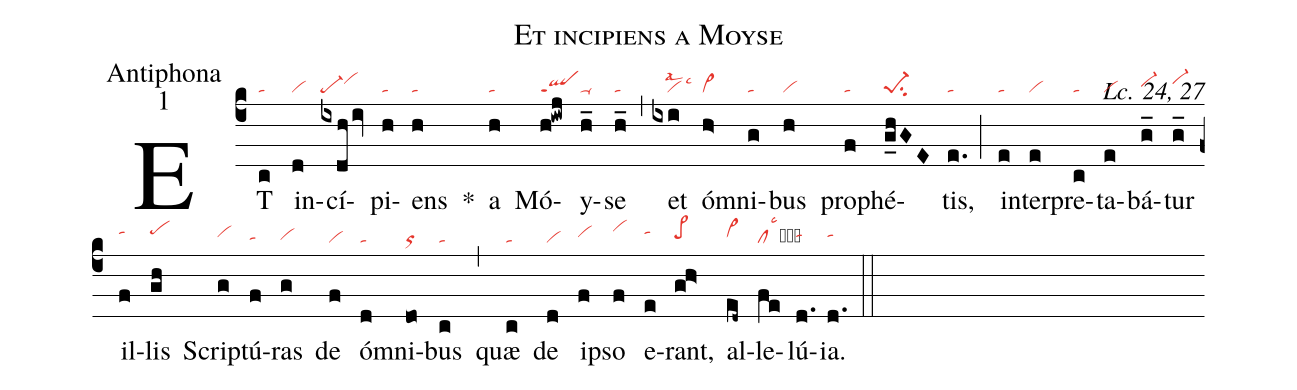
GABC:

name: Et incipiens a Moyse;
office-part: Antiphona;
mode: 1;
commentary: Lc. 24, 27;
nabc-lines: 1;
%%
(c4)
ET(c|ta) in(d|vi)cí(ixdh/iv|pe-vihi)pi(h|ta)ens(h|ta) *()
a(h|ta) Mó(h!iwj|qlppt1)y(h_|ta-)se(h_|ta) (,)
et(ixi|///vilsal2lsc3) óm(h>|vi>)ni(g|ta)bus(h|vi) pro(f|ta)phé(g_hGE|pe-1su2)tis,(e.|ta) (;)
in(e|ta)ter(e|vi)pre(c|ta)ta(e|vi)bá(g_|vi-hh)tur(g_|vi-hi) il(f|tahi)lis(gh|pehi) Scrip(g|vihh)tú(f|tahg)ras(g|vihg) de(f|vi) óm(d|ta)ni(do|or)bus(c|ta) (,)
quæ(c|ta) de(d|vi) ip(f|vihh)so(f|vihj) e(e|tahi)rant,(gh>|pe>hh) al(ed~|vi>hh)le(fe|cllsc3hh)lú(d.|tahh)ia.(d.|tahh) (::)
